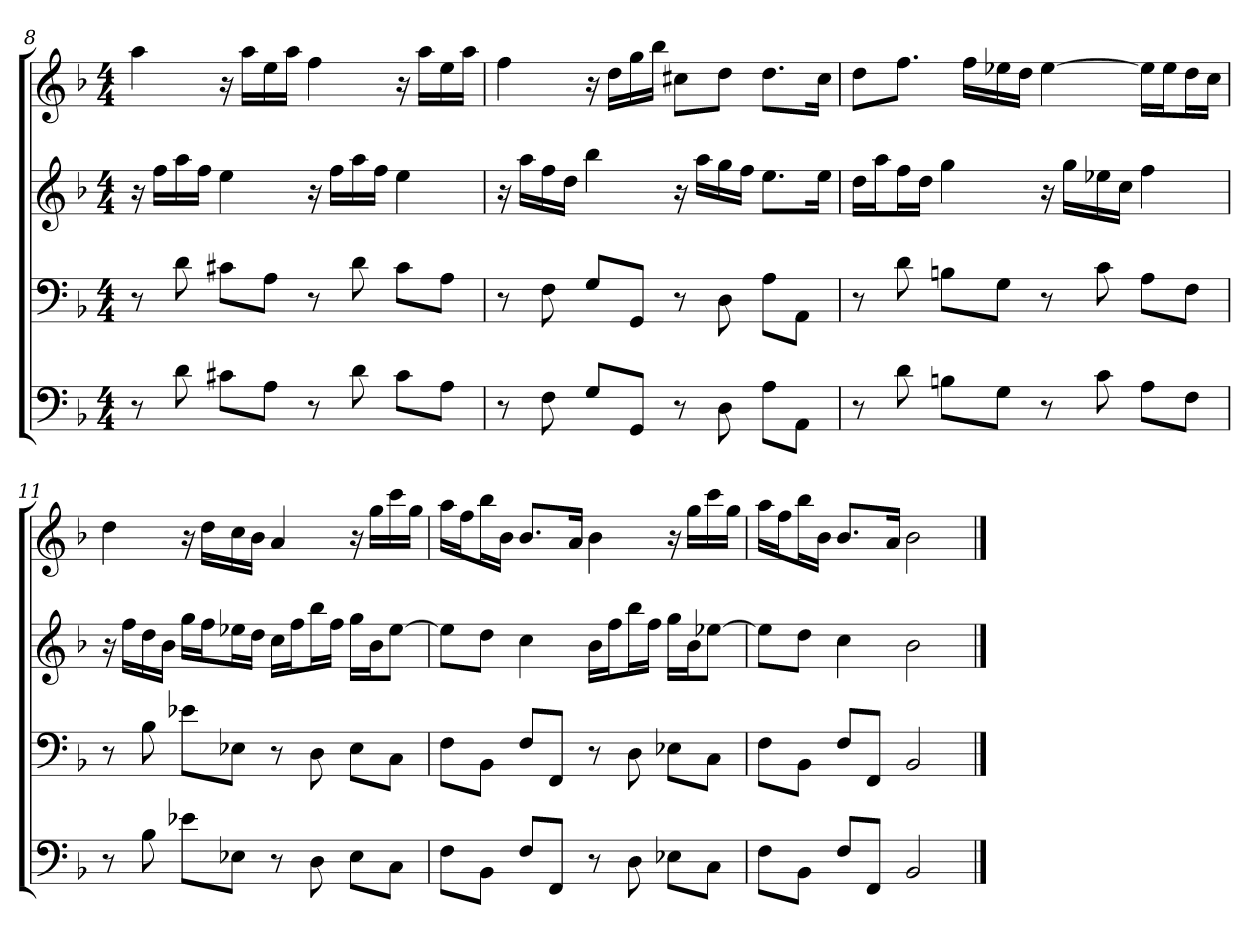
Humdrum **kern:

**kern	**kern	**kern	**kern
*part4	*part3	*part2	*part1
*staff4	*staff3	*staff2	*staff1
*k[b-]	*k[b-]	*k[b-]	*k[b-]
*F:	*F:	*F:	*F:
*M4/4	*M4/4	*M4/4	*M4/4
=8	=8	=8	=8
8r	8r	16r	4aa
.	.	16ffLL	.
8d	8d	16aa	.
.	.	16ffJJ	.
8c#XL	8c#XL	4ee	16r
.	.	.	16aaLL
8AJ	8AJ	.	16ee
.	.	.	16aaJJ
8r	8r	16r	4ff
.	.	16ffLL	.
8d	8d	16aa	.
.	.	16ffJJ	.
8c#L	8c#L	4ee	16r
.	.	.	16aaLL
8AJ	8AJ	.	16ee
.	.	.	16aaJJ
=9	=9	=9	=9
8r	8r	16r	4ff
.	.	16aaLL	.
8F	8F	16ff	.
.	.	16ddJJ	.
8GL	8GL	4bb-	16r
.	.	.	16ddLL
8GGJ	8GGJ	.	16gg
.	.	.	16bb-JJ
8r	8r	16r	8cc#XL
.	.	16aaLL	.
8D	8D	16gg	8ddJ
.	.	16ffJJ	.
8AL	8AL	8.eeL	8.ddL
8AAJ	8AAJ	.	.
.	.	16eeJk	16cc#Jk
=10	=10	=10	=10
8r	8r	16ddLL	8ddL
.	.	16aaJ	.
8d	8d	16ffL	8.ffJ
.	.	16ddJJ	.
8BnL	8BnL	4gg	.
.	.	.	16ffLL
8GJ	8GJ	.	16ee-X
.	.	.	16ddJJ
8r	8r	16r	[4ee-
.	.	16ggLL	.
8c	8c	16ee-X	.
.	.	16ccJJ	.
8AL	8AL	4ff	16ee-LL]
.	.	.	16ee-J
8FJ	8FJ	.	16ddL
.	.	.	16ccJJ
=11	=11	=11	=11
8r	8r	16r	4dd
.	.	16ffLL	.
8B-	8B-	16dd	.
.	.	16b-JJ	.
8e-XL	8e-XL	16ggLL	16r
.	.	16ffJ	16ddLL
8E-XJ	8E-XJ	16ee-XL	16cc
.	.	16ddJJ	16b-JJ
8r	8r	16ccLL	4a
.	.	16ffJ	.
8D	8D	16bb-L	.
.	.	16ffJJ	.
8E-L	8E-L	16ggLL	16r
.	.	16b-J	16ggLL
8CJ	8CJ	[8ee-J	16ccc
.	.	.	16ggJJ
=12	=12	=12	=12
8FL	8FL	8ee-L]	16aaLL
.	.	.	16ffJ
8BB-J	8BB-J	8ddJ	16bb-L
.	.	.	16b-JJ
8FL	8FL	4cc	8.b-L
8FFJ	8FFJ	.	.
.	.	.	16aJk
8r	8r	16b-LL	4b-
.	.	16ffJ	.
8D	8D	16bb-L	.
.	.	16ffJJ	.
8E-XL	8E-XL	16ggLL	16r
.	.	16b-J	16ggLL
8CJ	8CJ	[8ee-XJ	16ccc
.	.	.	16ggJJ
=13	=13	=13	=13
8FL	8FL	8ee-L]	16aaLL
.	.	.	16ffJ
8BB-J	8BB-J	8ddJ	16bb-L
.	.	.	16b-JJ
8FL	8FL	4cc	8.b-L
8FFJ	8FFJ	.	.
.	.	.	16aJk
2BB-	2BB-	2b-	2b-
==	==	==	==
*-	*-	*-	*-
